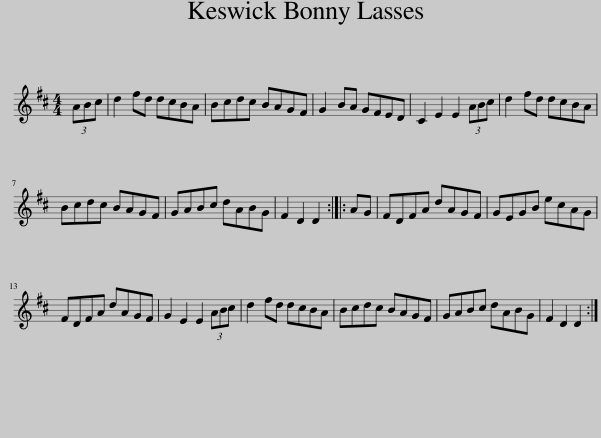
X:1
L:1/8
M:4/4
I:linebreak $
K:D
V:1 treble
V:1
 (3ABc | d2 fd dcBA | Bcdc BAGF | G2 BA GFED | C2 E2 E2 (3ABc | %5
 d2 fd dcBA |$ Bcdc BAGF | GABc dABG | F2 D2 D2 :: AG | %10
 FDFA dAGF | GEGB ecAG |$ FDFA dAGF | G2 E2 E2 (3ABc | d2 fd dcBA | %15
 Bcdc BAGF | GABc dABG | F2 D2 D2 :| %18
